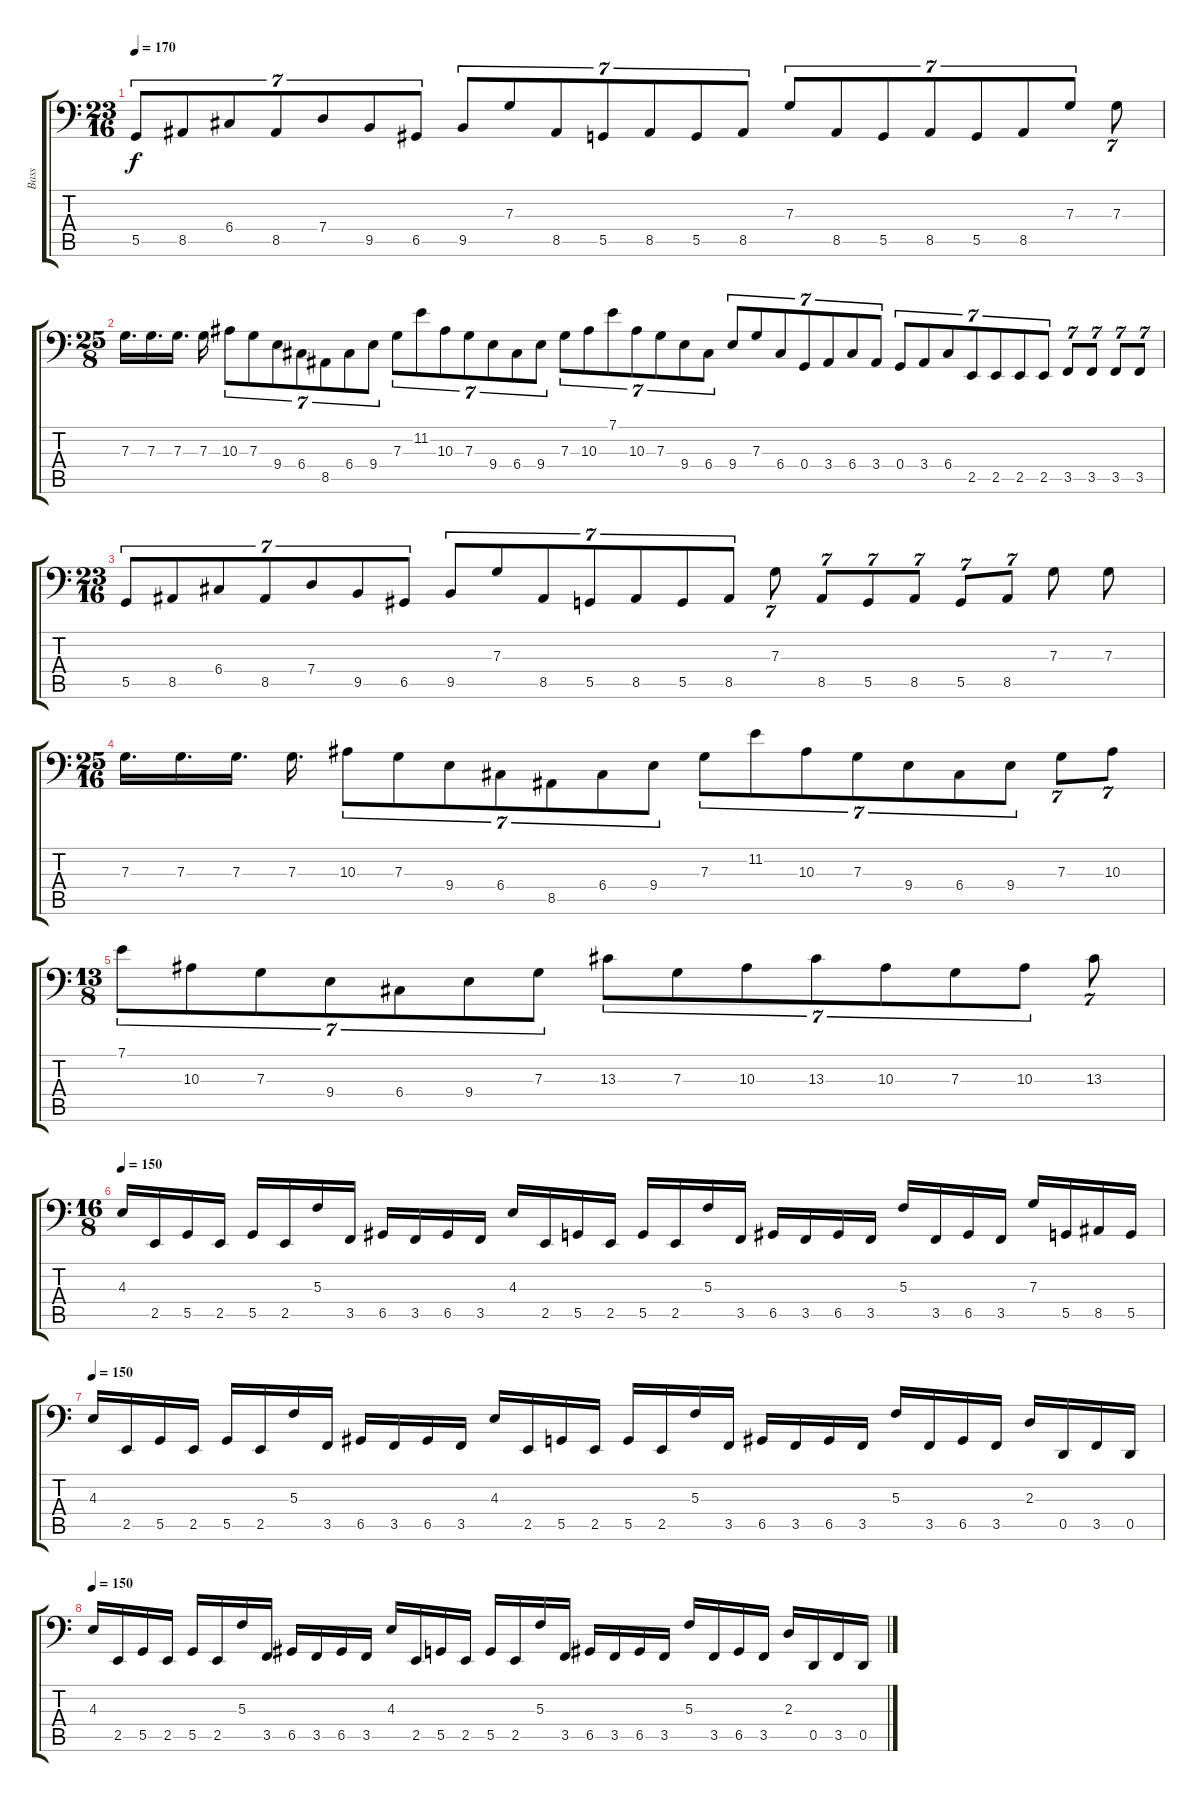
\track ("Bass" "Bass") {instrument electricbassfinger}
\staff {score tabs}
\tuning (A2 F2 C2 G1 D1 G0) {hide}
\ts (23 16)
\tempo 170
\clef f4
\ks c
5.5.8{tu (7 4) dy f} 8.5.8{tu (7 4)} 6.4.8{tu (7 4)} 8.5.8{tu (7 4)} 7.4.8{tu (7 4)} 9.5.8{tu (7 4)} 6.5.8{tu (7 4)} 9.5.8{tu (7 4)} 7.3.8{tu (7 4)} 8.5.8{tu (7 4)} 5.5.8{tu (7 4)} 8.5.8{tu (7 4)} 5.5.8{tu (7 4)} 8.5.8{tu (7 4)} 7.3.8{tu (7 4)} 8.5.8{tu (7 4)} 5.5.8{tu (7 4)} 8.5.8{tu (7 4)} 5.5.8{tu (7 4)} 8.5.8{tu (7 4)} 7.3.8{tu (7 4)} 7.3.8{tu (7 4)} |
\ts (25 8)
7.3.16{d} 7.3.16{d} 7.3.16{d} 7.3.16{d} 10.3.8{tu (7 4)} 7.3.8{tu (7 4)} 9.4.8{tu (7 4)} 6.4.8{tu (7 4)} 8.5.8{tu (7 4)} 6.4.8{tu (7 4)} 9.4.8{tu (7 4)} 7.3.8{tu (7 4)} 11.2.8{tu (7 4)} 10.3.8{tu (7 4)} 7.3.8{tu (7 4)} 9.4.8{tu (7 4)} 6.4.8{tu (7 4)} 9.4.8{tu (7 4)} 7.3.8{tu (7 4)} 10.3.8{tu (7 4)} 7.1.8{tu (7 4)} 10.3.8{tu (7 4)} 7.3.8{tu (7 4)} 9.4.8{tu (7 4)} 6.4.8{tu (7 4)} 9.4.8{tu (7 4)} 7.3.8{tu (7 4)} 6.4.8{tu (7 4)} 0.4.8{tu (7 4)} 3.4.8{tu (7 4)} 6.4.8{tu (7 4)} 3.4.8{tu (7 4)} 0.4.8{tu (7 4)} 3.4.8{tu (7 4)} 6.4.8{tu (7 4)} 2.5.8{tu (7 4)} 2.5.8{tu (7 4)} 2.5.8{tu (7 4)} 2.5.8{tu (7 4)} 3.5.8{tu (7 4)} 3.5.8{tu (7 4)} 3.5.8{tu (7 4)} 3.5.8{tu (7 4)} |
\ts (23 16)
5.5.8{tu (7 4)} 8.5.8{tu (7 4)} 6.4.8{tu (7 4)} 8.5.8{tu (7 4)} 7.4.8{tu (7 4)} 9.5.8{tu (7 4)} 6.5.8{tu (7 4)} 9.5.8{tu (7 4)} 7.3.8{tu (7 4)} 8.5.8{tu (7 4)} 5.5.8{tu (7 4)} 8.5.8{tu (7 4)} 5.5.8{tu (7 4)} 8.5.8{tu (7 4)} 7.3.8{tu (7 4)} 8.5.8{tu (7 4)} 5.5.8{tu (7 4)} 8.5.8{tu (7 4)} 5.5.8{tu (7 4)} 8.5.8{tu (7 4)} 7.3.8 7.3.8 |
\ts (25 16)
7.3.16{d} 7.3.16{d} 7.3.16{d} 7.3.16{d} 10.3.8{tu (7 4)} 7.3.8{tu (7 4)} 9.4.8{tu (7 4)} 6.4.8{tu (7 4)} 8.5.8{tu (7 4)} 6.4.8{tu (7 4)} 9.4.8{tu (7 4)} 7.3.8{tu (7 4)} 11.2.8{tu (7 4)} 10.3.8{tu (7 4)} 7.3.8{tu (7 4)} 9.4.8{tu (7 4)} 6.4.8{tu (7 4)} 9.4.8{tu (7 4)} 7.3.8{tu (7 4)} 10.3.8{tu (7 4)} |
\ts (13 8)
7.1.8{tu (7 4)} 10.3.8{tu (7 4)} 7.3.8{tu (7 4)} 9.4.8{tu (7 4)} 6.4.8{tu (7 4)} 9.4.8{tu (7 4)} 7.3.8{tu (7 4)} 13.3.8{tu (7 4)} 7.3.8{tu (7 4)} 10.3.8{tu (7 4)} 13.3.8{tu (7 4)} 10.3.8{tu (7 4)} 7.3.8{tu (7 4)} 10.3.8{tu (7 4)} 13.3.8{tu (7 4)} |
\ts (16 8)
\tempo 150
4.3.16 2.5.16 5.5.16 2.5.16 5.5.16 2.5.16 5.3.16 3.5.16 6.5.16 3.5.16 6.5.16 3.5.16 4.3.16 2.5.16 5.5.16 2.5.16 5.5.16 2.5.16 5.3.16 3.5.16 6.5.16 3.5.16 6.5.16 3.5.16 5.3.16 3.5.16 6.5.16 3.5.16 7.3.16 5.5.16 8.5.16 5.5.16 |
\tempo 150
4.3.16 2.5.16 5.5.16 2.5.16 5.5.16 2.5.16 5.3.16 3.5.16 6.5.16 3.5.16 6.5.16 3.5.16 4.3.16 2.5.16 5.5.16 2.5.16 5.5.16 2.5.16 5.3.16 3.5.16 6.5.16 3.5.16 6.5.16 3.5.16 5.3.16 3.5.16 6.5.16 3.5.16 2.3.16 0.5.16 3.5.16 0.5.16 |
\tempo 150
4.3.16 2.5.16 5.5.16 2.5.16 5.5.16 2.5.16 5.3.16 3.5.16 6.5.16 3.5.16 6.5.16 3.5.16 4.3.16 2.5.16 5.5.16 2.5.16 5.5.16 2.5.16 5.3.16 3.5.16 6.5.16 3.5.16 6.5.16 3.5.16 5.3.16 3.5.16 6.5.16 3.5.16 2.3.16 0.5.16 3.5.16 0.5.16
